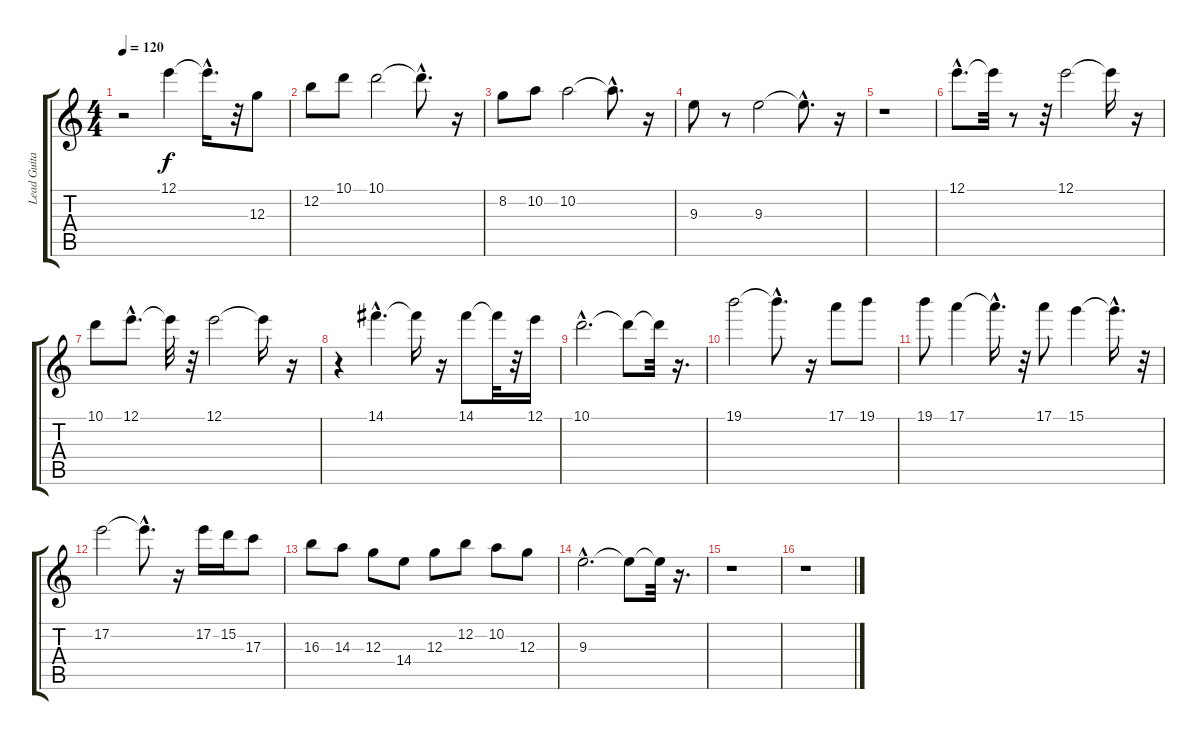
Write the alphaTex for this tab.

\track ("Lead Guitar" "Lead Guita") {instrument distortionguitar}
\staff {score tabs}
\tuning (E4 B3 G3 D3 A2 E2) {hide}
\ts (4 4)
\tempo 120
\clef g2
\ks c
r.2{dy f} 12.1.4 12.1{hac t}.16{d} r.32 12.3.8 |
12.2.8 10.1.8 10.1.2 10.1{hac t}.8{d} r.16 |
8.2.8 10.2.8 10.2.2 10.2{hac t}.8{d} r.16 |
9.3.8 r.8 9.3.2 9.3{hac t}.8{d} r.16 |
r.1 |
12.1{hac}.8{d} 12.1{t}.32 r.8 r.32 12.1.2 12.1{t}.16 r.16 |
10.1.8 12.1{hac}.8{d} 12.1{t}.32 r.32 12.1.2 12.1{t}.16 r.16 |
r.4 14.1{hac}.4{d} 14.1{t}.16 r.16 14.1.8 14.1{t}.32 r.32 12.1.16 |
10.1{hac}.2{d} 10.1{t}.8 10.1{t}.32 r.16{d} |
19.1.2 19.1{hac t}.8{d} r.16 17.1.8 19.1.8 |
19.1.8 17.1.4 17.1{hac t}.16{d} r.32 17.1.8 15.1.4 15.1{hac t}.16{d} r.32 |
17.2.2 17.2{hac t}.8{d} r.16 17.2.16 15.2.16 17.3.8 |
16.3.8 14.3.8 12.3.8 14.4.8 12.3.8 12.2.8 10.2.8 12.3.8 |
9.3{hac}.2{d} 9.3{t}.8 9.3{t}.32 r.16{d} |
r.1 |
r.1
